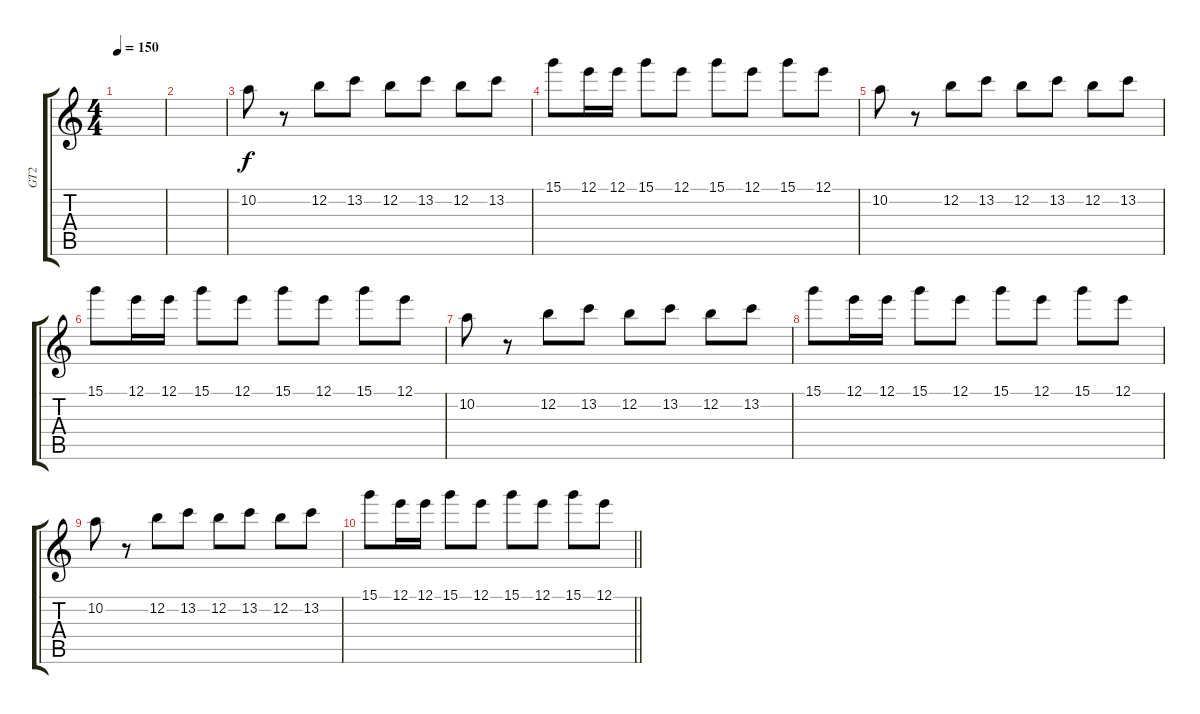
\track ("GT2" "GT2") {instrument distortionguitar}
\staff {score tabs}
\tuning (E4 B3 G3 D3 A2 D2) {hide}
\ts (4 4)
\tempo 150
\clef g2
\ks c
|
|
10.2.8 r.8 12.2.8 13.2.8 12.2.8 13.2.8 12.2.8 13.2.8 |
15.1.8 12.1.16 12.1.16 15.1.8 12.1.8 15.1.8 12.1.8 15.1.8 12.1.8 |
10.2.8 r.8 12.2.8 13.2.8 12.2.8 13.2.8 12.2.8 13.2.8 |
15.1.8 12.1.16 12.1.16 15.1.8 12.1.8 15.1.8 12.1.8 15.1.8 12.1.8 |
10.2.8 r.8 12.2.8 13.2.8 12.2.8 13.2.8 12.2.8 13.2.8 |
15.1.8 12.1.16 12.1.16 15.1.8 12.1.8 15.1.8 12.1.8 15.1.8 12.1.8 |
10.2.8 r.8 12.2.8 13.2.8 12.2.8 13.2.8 12.2.8 13.2.8 |
\barLineRight lightlight
15.1.8 12.1.16 12.1.16 15.1.8 12.1.8 15.1.8 12.1.8 15.1.8 12.1.8
